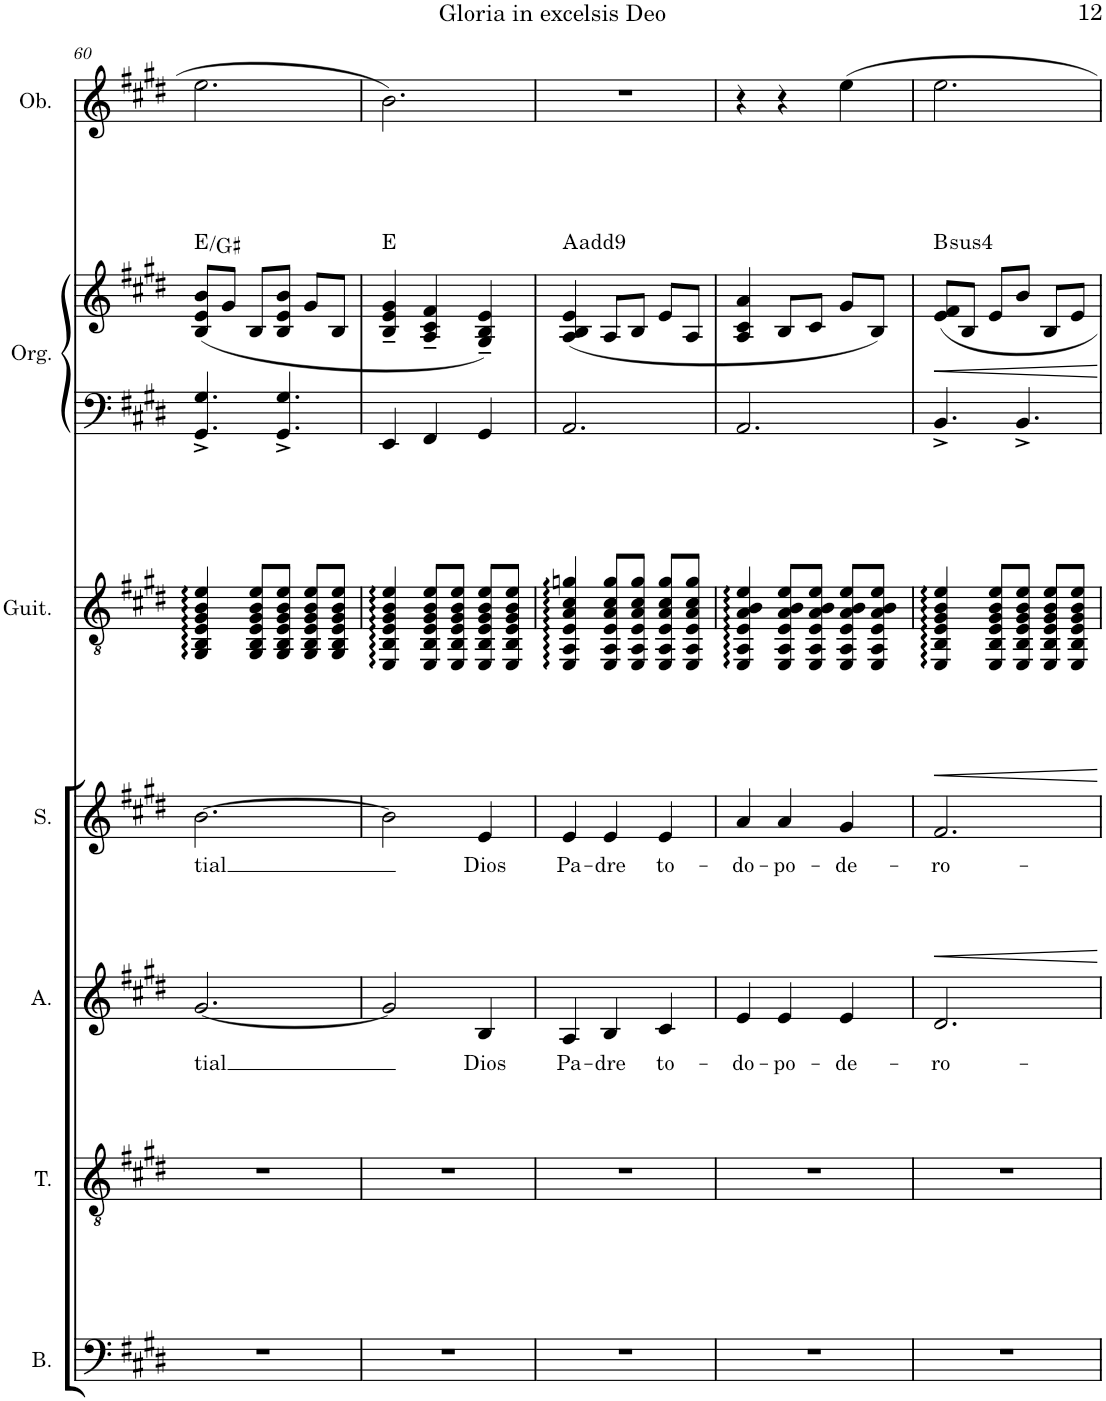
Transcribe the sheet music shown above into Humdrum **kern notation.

**kern	**kern	**kern	**text	**kern	**text	**kern	**kern	**kern	**harte	**kern
*part7	*part6	*part5	*part5	*part4	*part4	*part3	*part2	*part2	*part2	*part1
*staff8	*staff7	*staff6	*staff6	*staff5	*staff5	*staff4	*staff3	*staff2	*	*staff1
*I"Bajo	*I"Tenor	*I"Alto	*	*I"Soprano	*	*I"Guitarra acústica	*I"Órgano	*	*	*I"Oboe
*I'B.	*I'T.	*I'A.	*	*I'S.	*	*I'Guit.	*	*	*	*I'Ob.
!!LO:PB:g=z
*clefF4	*clefGv2	*clefG2	*	*clefG2	*	*clefGv2	*clefF4	*clefG2	*	*clefG2
*k[f#c#g#d#]	*k[f#c#g#d#]	*k[f#c#g#d#]	*	*k[f#c#g#d#]	*	*k[f#c#g#d#]	*k[f#c#g#d#]	*k[f#c#g#d#]	*	*k[f#c#g#d#]
*M3/4	*M3/4	*M3/4	*	*M3/4	*	*M3/4	*M3/4	*M3/4	*	*M3/4
=60	=60	=60	=60	=60	=60	=60	=60	=60	=60	=60
!	!	!	!LO:LY:b	!	!LO:LY:b	!	!	!	!	!
2.r	2.r	[2.g#/	tial	[2.b\	tial	4GG#/ 4BB/ 4E/ 4G#/ 4B/ 4e/	4.GG#/^ 4.G#/^	(8B/ 8e/ 8b/L	E:maj/3	2.ee\
.	.	.	.	.	.	.	.	8g#/J	.	.
.	.	.	.	.	.	8GG#/ 8BB/ 8E/ 8G#/ 8B/ 8e/L	.	8B/L	.	.
.	.	.	.	.	.	8GG#/ 8BB/ 8E/ 8G#/ 8B/ 8e/J	4.GG#/^ 4.G#/^	8B/ 8e/ 8b/J	.	.
.	.	.	.	.	.	8GG#/ 8BB/ 8E/ 8G#/ 8B/ 8e/L	.	8g#/L	.	.
.	.	.	.	.	.	8GG#/ 8BB/ 8E/ 8G#/ 8B/ 8e/J	.	8B/J	.	.
=61	=61	=61	=61	=61	=61	=61	=61	=61	=61	=61
2.r	2.r	2g#/]	.	2b\]	.	4EE/ 4BB/ 4E/ 4G#/ 4B/ 4e/	4EE/	4B/~ 4e/~ 4g#/~	E:maj	2.b\
.	.	.	.	.	.	8EE/ 8BB/ 8E/ 8G#/ 8B/ 8e/L	4FF#/	4A/~ 4c#/~ 4f#/~	.	.
.	.	.	.	.	.	8EE/ 8BB/ 8E/ 8G#/ 8B/ 8e/J	.	.	.	.
!	!	!	!LO:LY:b	!	!LO:LY:b	!	!	!	!	!
.	.	4B/	Dios	4e/	Dios	8EE/ 8BB/ 8E/ 8G#/ 8B/ 8e/L	4GG#/	4G#/~ 4B/~ 4e/~)	.	.
.	.	.	.	.	.	8EE/ 8BB/ 8E/ 8G#/ 8B/ 8e/J	.	.	.	.
=62	=62	=62	=62	=62	=62	=62	=62	=62	=62	=62
!	!	!	!LO:LY:b	!	!LO:LY:b	!	!	!	!	!
2.r	2.r	4A/	Pa-	4e/	Pa-	4EE/ 4AA/ 4E/ 4A/ 4c#/ 4gn/	2.AA/	(4A/ 4B/ 4e/	A:maj(9)	2.r
!	!	!	!LO:LY:b	!	!LO:LY:b	!	!	!	!	!
.	.	4B/	-dre	4e/	-dre	8EE/ 8AA/ 8E/ 8A/ 8c#/ 8g/L	.	8A/L	.	.
.	.	.	.	.	.	8EE/ 8AA/ 8E/ 8A/ 8c#/ 8g/J	.	8B/J	.	.
!	!	!	!LO:LY:b	!	!LO:LY:b	!	!	!	!	!
.	.	4c#/	to-	4e/	to-	8EE/ 8AA/ 8E/ 8A/ 8c#/ 8g/L	.	8e/L	.	.
.	.	.	.	.	.	8EE/ 8AA/ 8E/ 8A/ 8c#/ 8g/J	.	8A/J	.	.
=63	=63	=63	=63	=63	=63	=63	=63	=63	=63	=63
!	!	!	!LO:LY:b	!	!LO:LY:b	!	!	!	!	!
2.r	2.r	4e/	-do-	4a/	-do-	4EE/ 4AA/ 4E/ 4A/ 4B/ 4e/	2.AA/	4A/ 4c#/ 4a/	.	4r
!	!	!	!LO:LY:b	!	!LO:LY:b	!	!	!	!	!
.	.	4e/	-po-	4a/	-po-	8EE/ 8AA/ 8E/ 8A/ 8B/ 8e/L	.	8B/L	.	4r
.	.	.	.	.	.	8EE/ 8AA/ 8E/ 8A/ 8B/ 8e/J	.	8c#/J	.	.
!	!	!	!LO:LY:b	!	!LO:LY:b	!	!	!	!	!
.	.	4e/	-de-	4g#/	-de-	8EE/ 8AA/ 8E/ 8A/ 8B/ 8e/L	.	8g#/L	.	4ee\
.	.	.	.	.	.	8EE/ 8AA/ 8E/ 8A/ 8B/ 8e/J	.	8B/J)	.	.
=64	=64	=64	=64	=64	=64	=64	=64	=64	=64	=64
!	!	!	!LO:LY:b	!	!LO:LY:b	!	!	!	!LO:H:kt=4	!
2.r	2.r	2.d#/	-ro-	2.f#/	-ro-	4EE/ 4BB/ 4E/ 4G#/ 4B/ 4e/	4.BB^/	8e/ 8f#/L	B:sus4	2.ee\
.	.	.	.	.	.	.	.	8B/J	.	.
.	.	.	.	.	.	8EE/ 8BB/ 8E/ 8G#/ 8B/ 8e/L	.	8e/L	.	.
.	.	.	.	.	.	8EE/ 8BB/ 8E/ 8G#/ 8B/ 8e/J	4.BB^/	8b/J	.	.
.	.	.	.	.	.	8EE/ 8BB/ 8E/ 8G#/ 8B/ 8e/L	.	8B/L	.	.
.	.	.	.	.	.	8EE/ 8BB/ 8E/ 8G#/ 8B/ 8e/J	.	8e/J	.	.
=	=	=	=	=	=	=	=	=	=	=
*-	*-	*-	*-	*-	*-	*-	*-	*-	*-	*-
